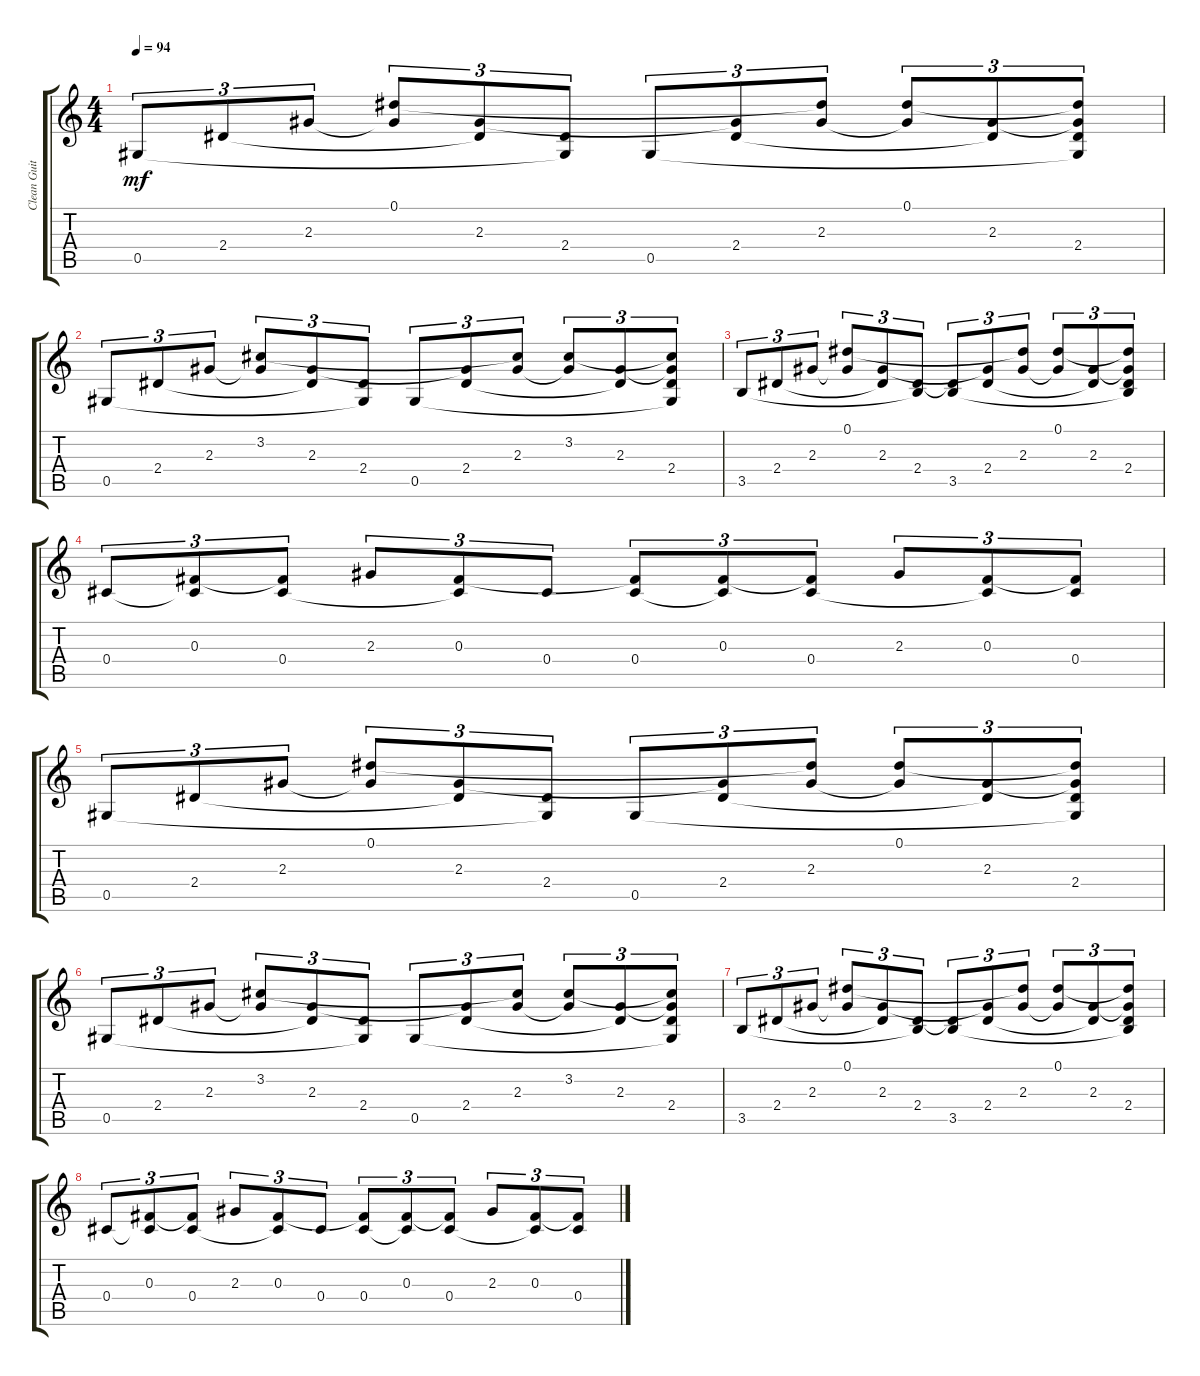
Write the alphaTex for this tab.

\track ("Clean Guitar" "Clean Guit") {instrument electricguitarjazz}
\staff {score tabs}
\tuning (Eb4 Bb3 Gb3 Db3 Ab2 Eb2) {hide}
\ts (4 4)
\tempo 94
\clef g2
\ks c
0.5.8{tu (3 2) dy mf} 2.4.8{tu (3 2)} 2.3.8{tu (3 2)} (0.1 2.3{t}).8{tu (3 2)} (2.3 2.4{t}).8{tu (3 2)} (2.4 0.5{t}).8{tu (3 2)} 0.5.8{tu (3 2)} (2.3{t} 2.4).8{tu (3 2)} (0.1{t} 2.3).8{tu (3 2)} (0.1 2.3{t}).8{tu (3 2)} (2.3 2.4{t}).8{tu (3 2)} (0.1{t} 2.3{t} 2.4 0.5{t}).8{tu (3 2)} |
0.5.8{tu (3 2)} 2.4.8{tu (3 2)} 2.3.8{tu (3 2)} (3.2 2.3{t}).8{tu (3 2)} (2.3 2.4{t}).8{tu (3 2)} (2.4 0.5{t}).8{tu (3 2)} 0.5.8{tu (3 2)} (2.3{t} 2.4).8{tu (3 2)} (3.2{t} 2.3).8{tu (3 2)} (3.2 2.3{t}).8{tu (3 2)} (2.3 2.4{t}).8{tu (3 2)} (3.2{t} 2.3{t} 2.4 0.5{t}).8{tu (3 2)} |
3.5.8{tu (3 2)} 2.4.8{tu (3 2)} 2.3.8{tu (3 2)} (0.1 2.3{t}).8{tu (3 2)} (2.3 2.4{t}).8{tu (3 2)} (2.4 3.5{t}).8{tu (3 2)} (2.4{t} 3.5).8{tu (3 2)} (2.3{t} 2.4).8{tu (3 2)} (0.1{t} 2.3).8{tu (3 2)} (0.1 2.3{t}).8{tu (3 2)} (2.3 2.4{t}).8{tu (3 2)} (0.1{t} 2.3{t} 2.4 3.5{t}).8{tu (3 2)} |
0.4.8{tu (3 2)} (0.3 0.4{t}).8{tu (3 2)} (0.3{t} 0.4).8{tu (3 2)} 2.3.8{tu (3 2)} (0.3 0.4{t}).8{tu (3 2)} 0.4.8{tu (3 2)} (0.3{t} 0.4).8{tu (3 2)} (0.3 0.4{t}).8{tu (3 2)} (0.3{t} 0.4).8{tu (3 2)} 2.3.8{tu (3 2)} (0.3 0.4{t}).8{tu (3 2)} (0.3{t} 0.4).8{tu (3 2)} |
0.5.8{tu (3 2)} 2.4.8{tu (3 2)} 2.3.8{tu (3 2)} (0.1 2.3{t}).8{tu (3 2)} (2.3 2.4{t}).8{tu (3 2)} (2.4 0.5{t}).8{tu (3 2)} 0.5.8{tu (3 2)} (2.3{t} 2.4).8{tu (3 2)} (0.1{t} 2.3).8{tu (3 2)} (0.1 2.3{t}).8{tu (3 2)} (2.3 2.4{t}).8{tu (3 2)} (0.1{t} 2.3{t} 2.4 0.5{t}).8{tu (3 2)} |
0.5.8{tu (3 2)} 2.4.8{tu (3 2)} 2.3.8{tu (3 2)} (3.2 2.3{t}).8{tu (3 2)} (2.3 2.4{t}).8{tu (3 2)} (2.4 0.5{t}).8{tu (3 2)} 0.5.8{tu (3 2)} (2.3{t} 2.4).8{tu (3 2)} (3.2{t} 2.3).8{tu (3 2)} (3.2 2.3{t}).8{tu (3 2)} (2.3 2.4{t}).8{tu (3 2)} (3.2{t} 2.3{t} 2.4 0.5{t}).8{tu (3 2)} |
3.5.8{tu (3 2)} 2.4.8{tu (3 2)} 2.3.8{tu (3 2)} (0.1 2.3{t}).8{tu (3 2)} (2.3 2.4{t}).8{tu (3 2)} (2.4 3.5{t}).8{tu (3 2)} (2.4{t} 3.5).8{tu (3 2)} (2.3{t} 2.4).8{tu (3 2)} (0.1{t} 2.3).8{tu (3 2)} (0.1 2.3{t}).8{tu (3 2)} (2.3 2.4{t}).8{tu (3 2)} (0.1{t} 2.3{t} 2.4 3.5{t}).8{tu (3 2)} |
0.4.8{tu (3 2)} (0.3 0.4{t}).8{tu (3 2)} (0.3{t} 0.4).8{tu (3 2)} 2.3.8{tu (3 2)} (0.3 0.4{t}).8{tu (3 2)} 0.4.8{tu (3 2)} (0.3{t} 0.4).8{tu (3 2)} (0.3 0.4{t}).8{tu (3 2)} (0.3{t} 0.4).8{tu (3 2)} 2.3.8{tu (3 2)} (0.3 0.4{t}).8{tu (3 2)} (0.3{t} 0.4).8{tu (3 2)}
